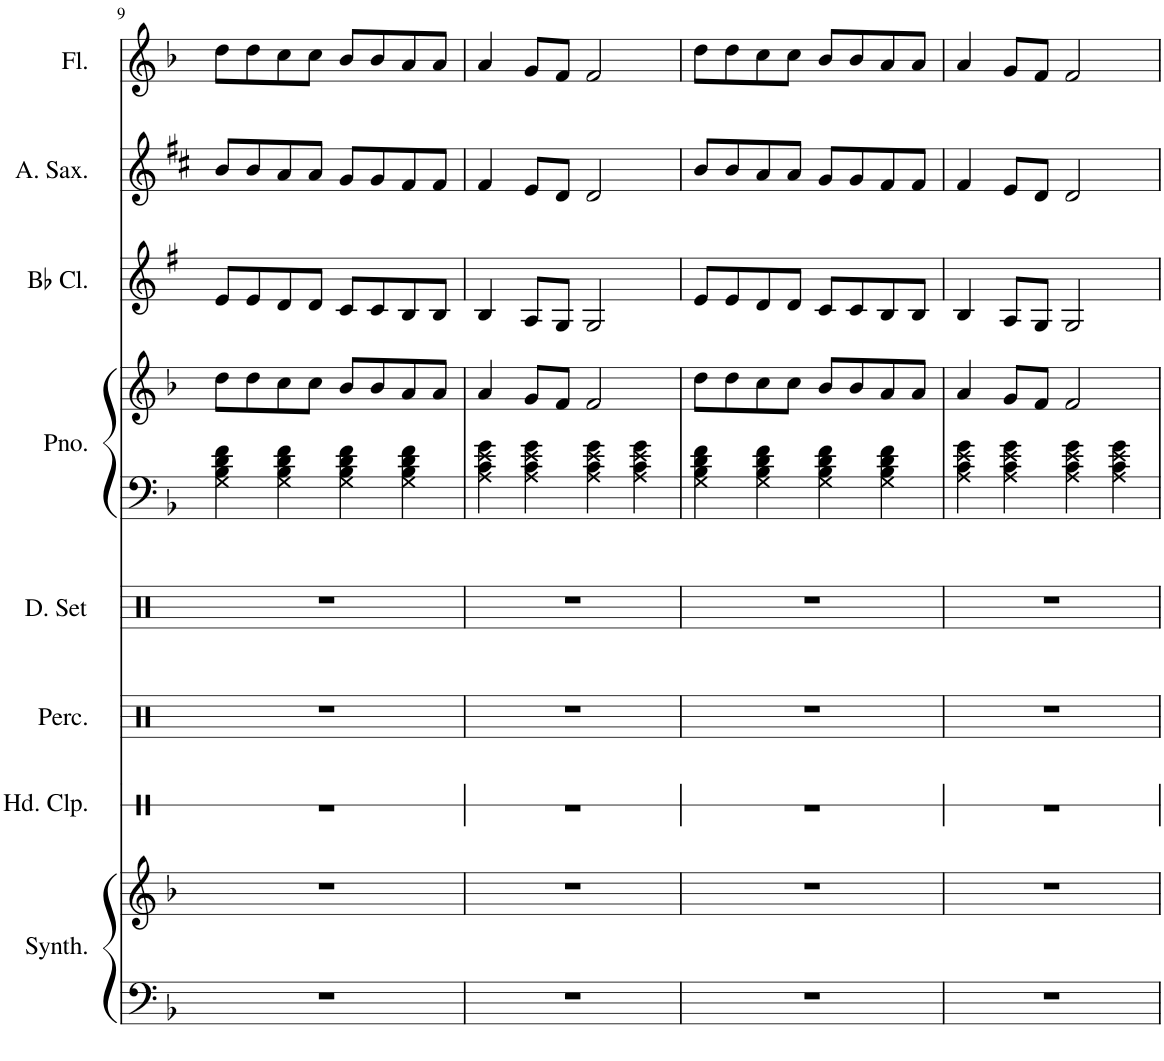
**kern	**kern	**kern	**kern	**kern	**kern	**kern	**kern	**kern	**kern
*part8	*part8	*part7	*part6	*part5	*part4	*part4	*part3	*part2	*part1
*staff10	*staff9	*staff8	*staff7	*staff6	*staff5	*staff4	*staff3	*staff2	*staff1
*I"Bass Synthesiser	*	*I"Hand Clap	*I"Percussion	*I"Drumset	*I"Piano	*	*I"Bb Clarinet	*I"Alto Saxophone	*I"Flute
*I'Synth.	*	*I'Hd. Clp.	*I'Perc.	*I'D. Set	*I'Pno.	*	*I'Bb Cl.	*I'A. Sax.	*I'Fl.
!!LO:PB:g=z
*clefF4	*clefG2	*clefX	*clefX	*clefX	*clefF4	*clefG2	*clefG2	*clefG2	*clefG2
*	*	*	*	*	*	*	*Trd1c2	*Trd5c9	*
*k[b-]	*k[b-]	*k[]	*k[]	*k[]	*k[b-]	*k[b-]	*k[f#]	*k[f#c#]	*k[b-]
*M4/4	*M4/4	*M4/4	*M4/4	*M4/4	*M4/4	*M4/4	*M4/4	*M4/4	*M4/4
=9	=9	=9	=9	=9	=9	=9	=9	=9	=9
1r	1r	1r	1r	1r	4G\ 4B-\ 4d\ 4f\	8dd\L	8e/L	8b/L	8dd\L
.	.	.	.	.	.	8dd\	8e/	8b/	8dd\
.	.	.	.	.	4G\ 4B-\ 4d\ 4f\	8cc\	8d/	8a/	8cc\
.	.	.	.	.	.	8cc\J	8d/J	8a/J	8cc\J
.	.	.	.	.	4G\ 4B-\ 4d\ 4f\	8b-/L	8c/L	8g/L	8b-/L
.	.	.	.	.	.	8b-/	8c/	8g/	8b-/
.	.	.	.	.	4G\ 4B-\ 4d\ 4f\	8a/	8B/	8f#/	8a/
.	.	.	.	.	.	8a/J	8B/J	8f#/J	8a/J
=10	=10	=10	=10	=10	=10	=10	=10	=10	=10
1r	1r	1r	1r	1r	4A\ 4c\ 4e\ 4g\	4a/	4B/	4f#/	4a/
.	.	.	.	.	4A\ 4c\ 4e\ 4g\	8g/L	8A/L	8e/L	8g/L
.	.	.	.	.	.	8f/J	8G/J	8d/J	8f/J
.	.	.	.	.	4A\ 4c\ 4e\ 4g\	2f/	2G/	2d/	2f/
.	.	.	.	.	4A\ 4c\ 4e\ 4g\	.	.	.	.
=11	=11	=11	=11	=11	=11	=11	=11	=11	=11
1r	1r	1r	1r	1r	4G\ 4B-\ 4d\ 4f\	8dd\L	8e/L	8b/L	8dd\L
.	.	.	.	.	.	8dd\	8e/	8b/	8dd\
.	.	.	.	.	4G\ 4B-\ 4d\ 4f\	8cc\	8d/	8a/	8cc\
.	.	.	.	.	.	8cc\J	8d/J	8a/J	8cc\J
.	.	.	.	.	4G\ 4B-\ 4d\ 4f\	8b-/L	8c/L	8g/L	8b-/L
.	.	.	.	.	.	8b-/	8c/	8g/	8b-/
.	.	.	.	.	4G\ 4B-\ 4d\ 4f\	8a/	8B/	8f#/	8a/
.	.	.	.	.	.	8a/J	8B/J	8f#/J	8a/J
=12	=12	=12	=12	=12	=12	=12	=12	=12	=12
1r	1r	1r	1r	1r	4A\ 4c\ 4e\ 4g\	4a/	4B/	4f#/	4a/
.	.	.	.	.	4A\ 4c\ 4e\ 4g\	8g/L	8A/L	8e/L	8g/L
.	.	.	.	.	.	8f/J	8G/J	8d/J	8f/J
.	.	.	.	.	4A\ 4c\ 4e\ 4g\	2f/	2G/	2d/	2f/
.	.	.	.	.	4A\ 4c\ 4e\ 4g\	.	.	.	.
=	=	=	=	=	=	=	=	=	=
*-	*-	*-	*-	*-	*-	*-	*-	*-	*-
